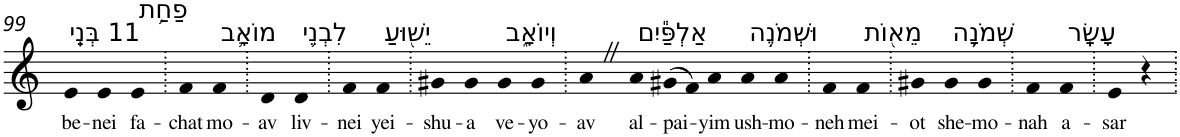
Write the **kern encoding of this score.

**kern	**text
*part1	*part1
*staff1	*staff1
*I"Piano	*
*I'Pno	*
!!LO:PB:g=z
*clefG2	*
*k[]	*
=99	=99
!LO:TX:a:t=11 בְּנֵֽי	!
!	!LO:LY:b
4e	be-
!	!LO:LY:b
4e	-nei
!LO:TX:a:t=פַחַ֥ת	!
!	!LO:LY:b
4e	fa-
=100.	=100.
!	!LO:LY:b
4f	-chat
!LO:TX:a:t=מוֹאָ֛ב	!
!	!LO:LY:b
4f	mo-
=101.	=101.
!	!LO:LY:b
4d	-av
!LO:TX:a:t=לִבְנֵ֥י	!
!	!LO:LY:b
4d	liv-
=102.	=102.
!	!LO:LY:b
4f	-nei
!LO:TX:a:t=יֵשׁ֖וּעַ	!
!	!LO:LY:b
4f	yei-
=103.	=103.
!	!LO:LY:b
4g#X	-shu-
!	!LO:LY:b
4g#	-a
!LO:TX:a:t=וְיוֹאָ֑ב	!
!	!LO:LY:b
4g#	ve-
!	!LO:LY:b
4g#	-yo-
=104.	=104.
!	!LO:LY:b
4aZ	-av
!LO:TX:a:t=אַלְפַּ֕יִם	!
!	!LO:LY:b
4a	al-
!	!LO:LY:b
(>8g#X	-pai-
8f)	.
!	!LO:LY:b
4a	-yim
!LO:TX:a:t=וּשְׁמֹנֶ֥ה	!
!	!LO:LY:b
4a	ush-
!	!LO:LY:b
4a	-mo-
=105.	=105.
!	!LO:LY:b
4f	-neh
!LO:TX:a:t=מֵא֖וֹת	!
!	!LO:LY:b
4f	mei-
=106.	=106.
!	!LO:LY:b
4g#X	-ot
!LO:TX:a:t=שְׁמֹנָ֥ה	!
!	!LO:LY:b
4g#	she-
!	!LO:LY:b
4g#	-mo-
=107.	=107.
!	!LO:LY:b
4f	-nah
!LO:TX:a:t=עָשָֽׂר	!
!	!LO:LY:b
4f	a-
=108.	=108.
!	!LO:LY:b
4e	-sar
4r	.
=.	=.
*-	*-
